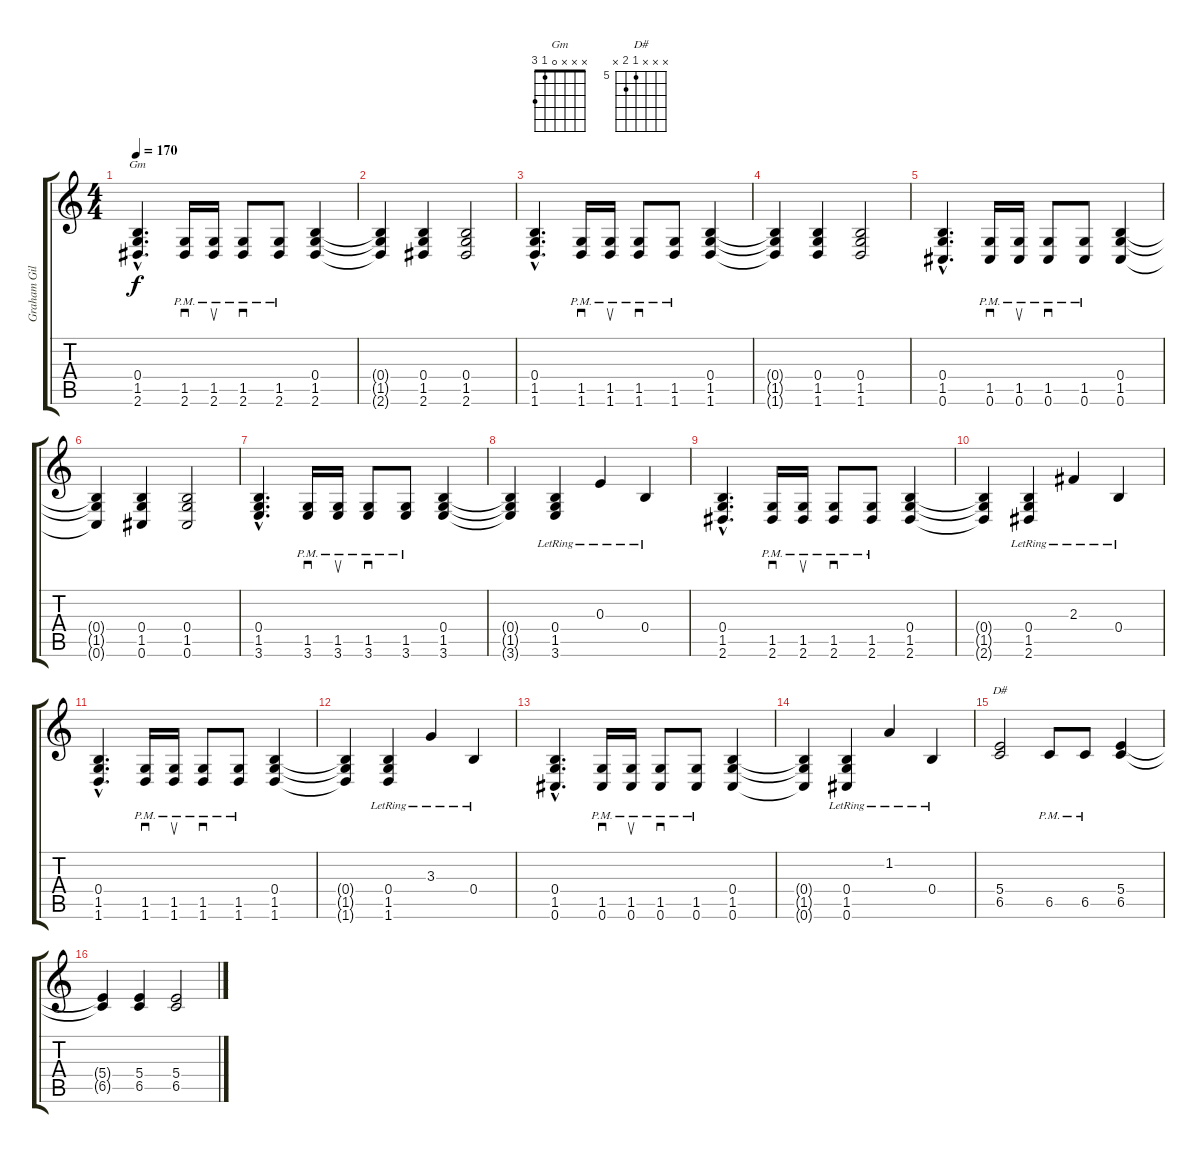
\track ("Graham Gillespie (Guitar)" "Graham Gil") {instrument distortionguitar}
\staff {score tabs}
\tuning (Db4 Ab3 E3 B2 Gb2 Db2) {hide}
\chord ("Gm" x x x 0 1 3)
\chord ("D#" x x x 5 6 x) {firstfret 5}
\ts (4 4)
\tempo 170
\clef g2
\ks c
(0.4{hac} 1.5{hac} 2.6{hac}).4{d ch "Gm" dy f} (1.5{pm} 2.6{pm}).16{sd} (1.5{pm} 2.6{pm}).16{su} (1.5{pm} 2.6{pm}).8{sd} (1.5{pm} 2.6{pm}).8 (0.4 1.5 2.6).4 |
(0.4{t} 1.5{t} 2.6{t}).4 (0.4 1.5 2.6).4 (0.4 1.5 2.6).2 |
(0.4{hac} 1.5{hac} 1.6{hac}).4{d} (1.5{pm} 1.6{pm}).16{sd} (1.5{pm} 1.6{pm}).16{su} (1.5{pm} 1.6{pm}).8{sd} (1.5{pm} 1.6{pm}).8 (0.4 1.5 1.6).4 |
(0.4{t} 1.5{t} 1.6{t}).4 (0.4 1.5 1.6).4 (0.4 1.5 1.6).2 |
(0.4{hac} 1.5{hac} 0.6{hac}).4{d} (1.5{pm} 0.6{pm}).16{sd} (1.5{pm} 0.6{pm}).16{su} (1.5{pm} 0.6{pm}).8{sd} (1.5{pm} 0.6{pm}).8 (0.4 1.5 0.6).4 |
(0.4{t} 1.5{t} 0.6{t}).4 (0.4 1.5 0.6).4 (0.4 1.5 0.6).2 |
(0.4{hac} 1.5{hac} 3.6{hac}).4{d} (1.5{pm} 3.6{pm}).16{sd} (1.5{pm} 3.6{pm}).16{su} (1.5{pm} 3.6{pm}).8{sd} (1.5{pm} 3.6{pm}).8 (0.4 1.5 3.6).4 |
(0.4{t} 1.5{t} 3.6{t}).4 (0.4{lr} 1.5{lr} 3.6{lr}).4 0.3{lr}.4 0.4{lr}.4 |
(0.4{hac} 1.5{hac} 2.6{hac}).4{d} (1.5{pm} 2.6{pm}).16{sd} (1.5{pm} 2.6{pm}).16{su} (1.5{pm} 2.6{pm}).8{sd} (1.5{pm} 2.6{pm}).8 (0.4 1.5 2.6).4 |
(0.4{t} 1.5{t} 2.6{t}).4 (0.4{lr} 1.5{lr} 2.6{lr}).4 2.3{lr}.4 0.4{lr}.4 |
(0.4{hac} 1.5{hac} 1.6{hac}).4{d} (1.5{pm} 1.6{pm}).16{sd} (1.5{pm} 1.6{pm}).16{su} (1.5{pm} 1.6{pm}).8{sd} (1.5{pm} 1.6{pm}).8 (0.4 1.5 1.6).4 |
(0.4{t} 1.5{t} 1.6{t}).4 (0.4{lr} 1.5{lr} 1.6{lr}).4 3.3{lr}.4 0.4{lr}.4 |
(0.4{hac} 1.5{hac} 0.6{hac}).4{d} (1.5{pm} 0.6{pm}).16{sd} (1.5{pm} 0.6{pm}).16{su} (1.5{pm} 0.6{pm}).8{sd} (1.5{pm} 0.6{pm}).8 (0.4 1.5 0.6).4 |
(0.4{t} 1.5{t} 0.6{t}).4 (0.4{lr} 1.5{lr} 0.6{lr}).4 1.2{lr}.4 0.4{lr}.4 |
(5.4 6.5).2{ch "D#"} 6.5{pm}.8 6.5{pm}.8 (5.4 6.5).4 |
(5.4{t} 6.5{t}).4 (5.4 6.5).4 (5.4 6.5).2
